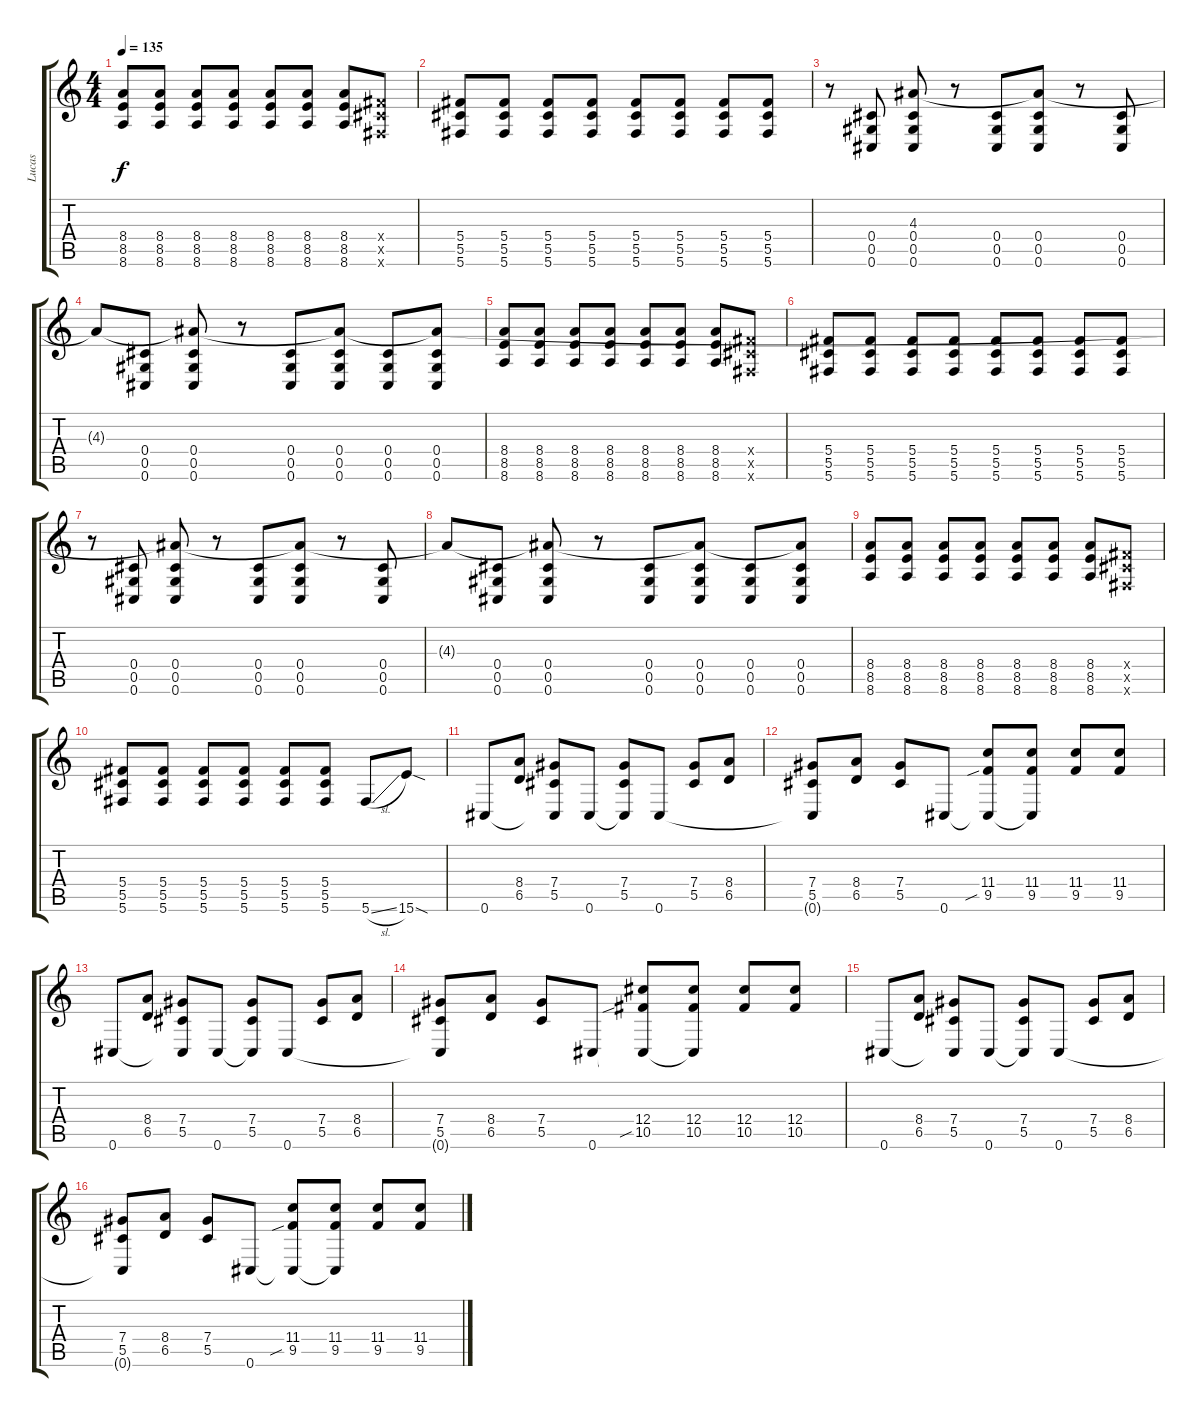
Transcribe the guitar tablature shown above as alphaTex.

\track ("Lucas" "Lucas") {instrument overdrivenguitar}
\staff {score tabs}
\tuning (Eb4 Bb3 Gb3 Db3 Ab2 Db2) {hide}
\ts (4 4)
\tempo 135
\clef g2
\ks c
(8.4 8.5 8.6).8{dy f} (8.4 8.5 8.6).8 (8.4 8.5 8.6).8 (8.4 8.5 8.6).8 (8.4 8.5 8.6).8 (8.4 8.5 8.6).8 (8.4 8.5 8.6).8 (5.4{x} 5.5{x} 5.6{x}).8 |
(5.4 5.5 5.6).8 (5.4 5.5 5.6).8 (5.4 5.5 5.6).8 (5.4 5.5 5.6).8 (5.4 5.5 5.6).8 (5.4 5.5 5.6).8 (5.4 5.5 5.6).8 (5.4 5.5 5.6).8 |
r.8 (0.4 0.5 0.6).8 (4.3{t} 0.4 0.5 0.6).8 r.8 (0.4 0.5 0.6).8 (4.3{t} 0.4 0.5 0.6).8 r.8 (0.4 0.5 0.6).8 |
4.3{t}.8 (0.4 0.5 0.6).8 (4.3{t} 0.4 0.5 0.6).8 r.8 (0.4 0.5 0.6).8 (4.3{t} 0.4 0.5 0.6).8 (0.4 0.5 0.6).8 (4.3{t} 0.4 0.5 0.6).8 |
(8.4 8.5 8.6).8 (8.4 8.5 8.6).8 (8.4 8.5 8.6).8 (8.4 8.5 8.6).8 (8.4 8.5 8.6).8 (8.4 8.5 8.6).8 (8.4 8.5 8.6).8 (5.4{x} 5.5{x} 5.6{x}).8 |
(5.4 5.5 5.6).8 (5.4 5.5 5.6).8 (5.4 5.5 5.6).8 (5.4 5.5 5.6).8 (5.4 5.5 5.6).8 (5.4 5.5 5.6).8 (5.4 5.5 5.6).8 (5.4 5.5 5.6).8 |
r.8 (0.4 0.5 0.6).8 (4.3{t} 0.4 0.5 0.6).8 r.8 (0.4 0.5 0.6).8 (4.3{t} 0.4 0.5 0.6).8 r.8 (0.4 0.5 0.6).8 |
4.3{t}.8 (0.4 0.5 0.6).8 (4.3{t} 0.4 0.5 0.6).8 r.8 (0.4 0.5 0.6).8 (4.3{t} 0.4 0.5 0.6).8 (0.4 0.5 0.6).8 (4.3{t} 0.4 0.5 0.6).8 |
(8.4 8.5 8.6).8 (8.4 8.5 8.6).8 (8.4 8.5 8.6).8 (8.4 8.5 8.6).8 (8.4 8.5 8.6).8 (8.4 8.5 8.6).8 (8.4 8.5 8.6).8 (5.4{x} 5.5{x} 5.6{x}).8 |
(5.4 5.5 5.6).8 (5.4 5.5 5.6).8 (5.4 5.5 5.6).8 (5.4 5.5 5.6).8 (5.4 5.5 5.6).8 (5.4 5.5 5.6).8 5.6{sl}.8 15.6{sod}.8 |
0.6.8 (8.4 6.5).8 (7.4 5.5 0.6{t}).8 0.6.8 (7.4 5.5 0.6{t}).8 0.6.8 (7.4 5.5).8 (8.4 6.5).8 |
(7.4 5.5 0.6{t}).8 (8.4 6.5).8 (7.4 5.5).8 0.6.8 (11.4 9.5{sib} 0.6{t}).8 (11.4 9.5 0.6{t}).8 (11.4 9.5).8 (11.4 9.5).8 |
0.6.8 (8.4 6.5).8 (7.4 5.5 0.6{t}).8 0.6.8 (7.4 5.5 0.6{t}).8 0.6.8 (7.4 5.5).8 (8.4 6.5).8 |
(7.4 5.5 0.6{t}).8 (8.4 6.5).8 (7.4 5.5).8 0.6.8 (12.4 10.5{sib} 0.6{t}).8 (12.4 10.5 0.6{t}).8 (12.4 10.5).8 (12.4 10.5).8 |
0.6.8 (8.4 6.5).8 (7.4 5.5 0.6{t}).8 0.6.8 (7.4 5.5 0.6{t}).8 0.6.8 (7.4 5.5).8 (8.4 6.5).8 |
(7.4 5.5 0.6{t}).8 (8.4 6.5).8 (7.4 5.5).8 0.6.8 (11.4 9.5{sib} 0.6{t}).8 (11.4 9.5 0.6{t}).8 (11.4 9.5).8 (11.4 9.5).8
